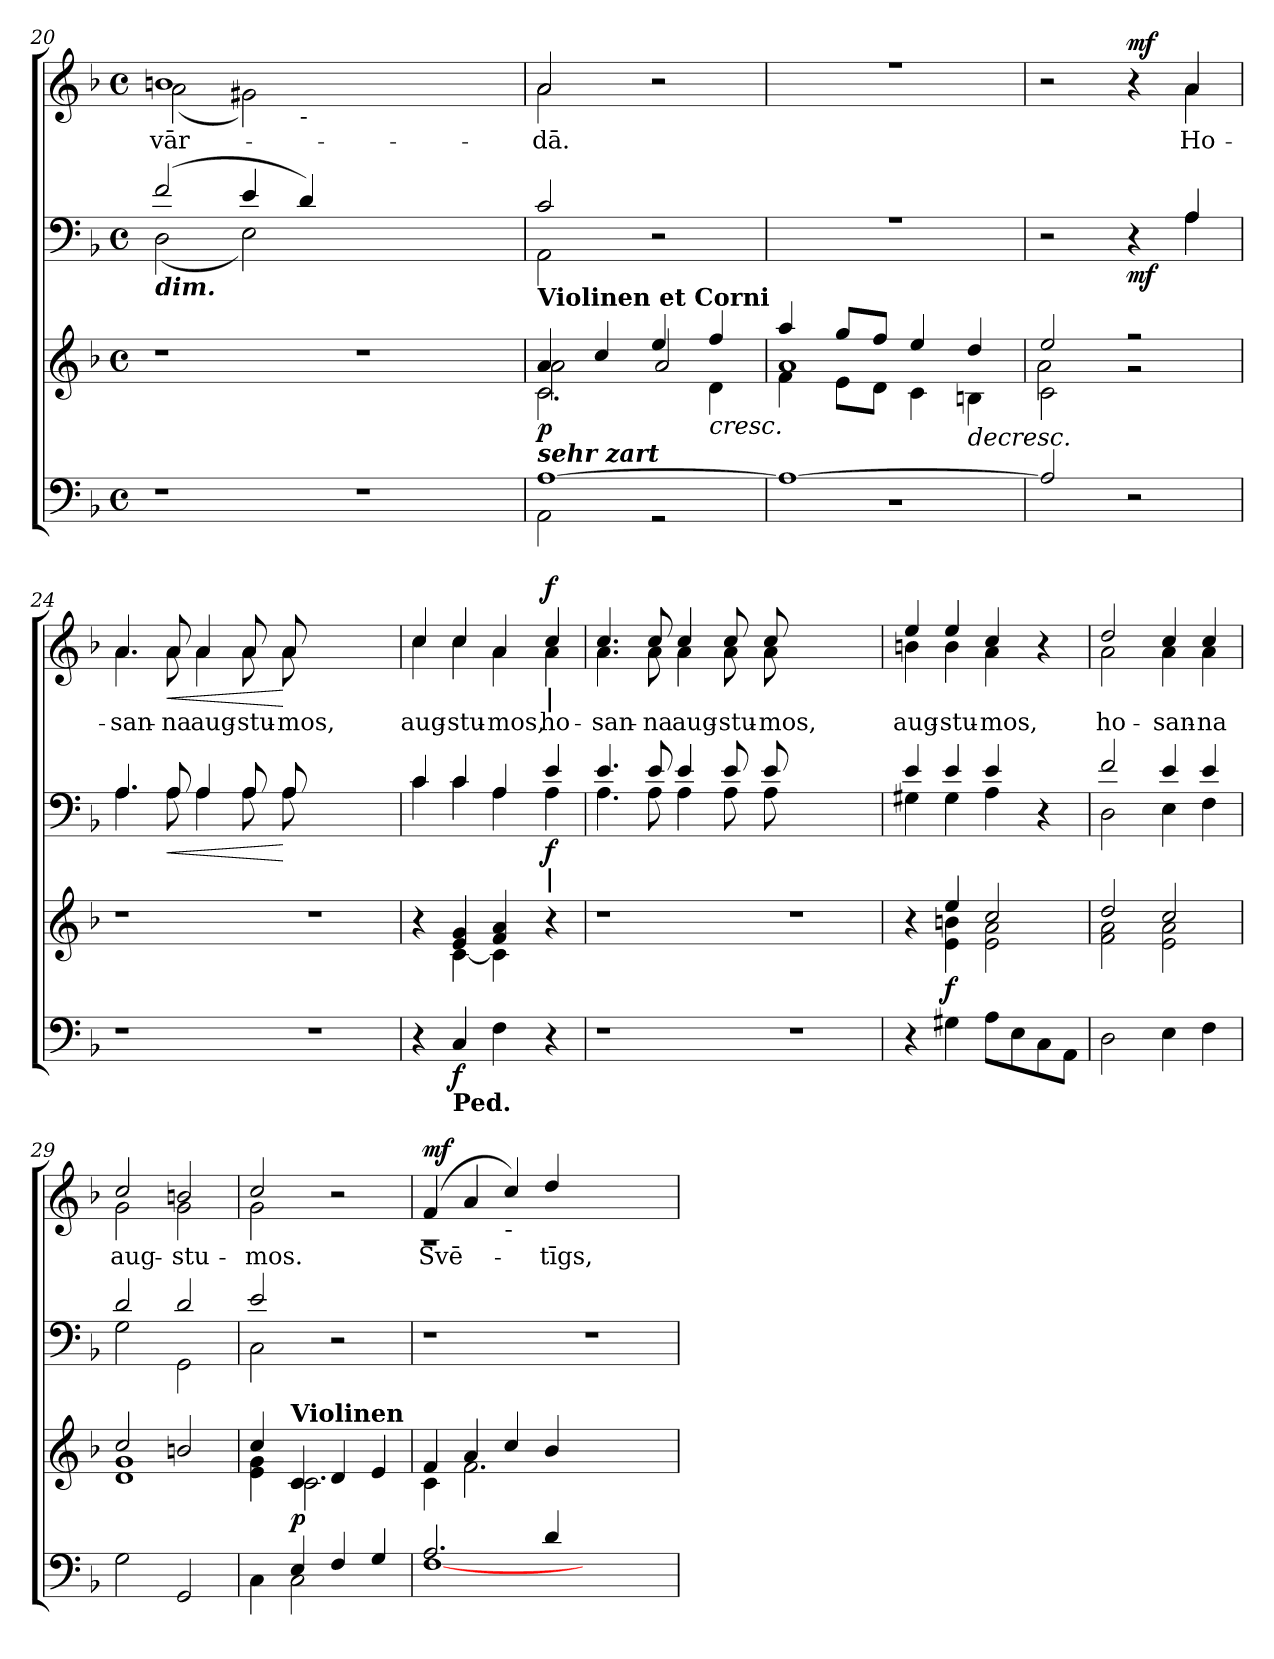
**kern	**dynam	**kern	**dynam	**kern	**dynam	**kern	**text	**dynam
*part4	*part4	*part3	*part3	*part2	*part2	*part1	*part1	*part1
*staff4	*staff4	*staff3	*staff3	*staff2	*staff2	*staff1	*staff1	*staff1
*clefF4	*	*clefG2	*	*clefF4	*	*clefG2	*	*
*k[b-]	*	*k[b-]	*	*k[b-]	*	*k[b-]	*	*
*F:	*	*F:	*	*F:	*	*F:	*	*
*M4/4	*	*M4/4	*	*M4/4	*	*M4/4	*	*
*met(c)	*	*met(c)	*	*met(c)	*	*met(c)	*	*
=20	=20	=20	=20	=20	=20	=20	=20	=20
*	*	*	*	*^	*	*	*	*
!	!	!	!	!	!	!	!LO:TX:a:Bi:t=dim.	!	!
!	!	!	!	!LO:TX:b:Bi:t=dim.	!	!	!	!	!
!	!	!	!	!	!	!	!	!LO:LY:b:color=#000000	!
*	*	*	*	*	*	*	*^	*	*
*	*	*	*	*	*	*	*	*^	*	*
1r	.	1r	.	(2fi/	(2Di\	.	1bni	(2ai\	2.ryy	vār-	.
.	.	.	.	4ei/	2Ei\)	.	.	2g#Xi\)	.	.	.
!	!	!	!	!	!	!	!	!	!LO:TX:b:t=-	!	!
.	.	.	.	4di/)	.	.	.	.	1ryy	.	.
1r	.	1r	.	1ryy	1ryy	.	1ryy	1ryy	.	.	.
.	.	.	.	.	.	.	.	.	4ryy	.	.
*	*	*	*	*	*	*	*v	*v	*v	*	*
!!LO:LB:g=z
=21	=21	=21	=21	=21	=21	=21	=21	=21	=21
*^	*	*^	*	*	*	*	*	*	*
*	*	*	*	*^	*	*	*	*	*	*	*
*	*	*	*	*	*	*	*	*	*	*^	*	*
*	*	*	*	*	*	*	*	*	*	*	*^	*	*
!	!	!	!LO:TX:a:B:t=Violinen et Corni	!	!	!	!	!	!	!	!	!	!	!
!LO:TX:a:Bi:t=sehr zart	!	!	!	!	!	!	!	!	!	!	!	!	!	!
!	!	!	!	!	!	!	!	!	!	!	!	!	!LO:LY:b:color=#000000	!
*	*	*	*	*	*	*	*	*	*	*	*v	*v	*	*
[1Ai	2AAi\	.	4ai/	2.ci\	2ai\	p	2ci/	2AAi\	.	2ai/	2ai\	-dā.	.
.	.	.	4cci/	.	.	.	.	.	.	.	.	.	.
.	2r	.	4eei/	.	2ai/	.	2r	2ryy	.	2r	2ryy	.	.
!	!	!	!	!	!	!LO:HP:b	!	!	!	!	!	!	!
.	.	.	4ffi/	4di\	.	<	.	.	.	.	.	.	.
=22	=22	=22	=22	=22	=22	=22	=22	=22	=22	=22	=22	=22	=22
1Ai_	1r	.	4aai/	4fi\	1ai	.	1r	1ryy	.	1r	1ryy	.	.
.	.	.	8ggi/L	8ei\L	.	.	.	.	.	.	.	.	.
.	.	.	8ffi/J	8di\J	.	.	.	.	.	.	.	.	.
.	.	.	4eei/	4ci\	.	.	.	.	.	.	.	.	.
!	!	!	!	!	!	!LO:HP:b	!	!	!	!	!	!	!
.	.	.	4ddi/	4Bni\	.	>	.	.	.	.	.	.	.
*v	*v	*	*	*	*	*	*	*	*	*	*	*	*
=23	=23	=23	=23	=23	=23	=23	=23	=23	=23	=23	=23	=23
2Ai/]	.	2eei/	2ci\	2ai\	.	2r	2ryy	.	2r	2ryy	.	.
2r	.	2r	2ryy	2r	.	4r	4ryy	mf	4r	4ryy	.	mf
!	!	!	!	!	!	!	!	!	!	!	!LO:LY:b:color=#000000	!
.	.	.	.	.	.	4Ai/	4Ai\	.	4ai/	4ai\	Ho-	.
*	*	*v	*v	*v	*	*	*	*	*v	*v	*	*
*	*	*	*	*v	*v	*	*	*	*
.	.	.	[	.	.	.	.	.
=24	=24	=24	=24	=24	=24	=24	=24	=24
*	*	*	*	*^	*	*	*	*
!	!	!	!	!	!	!	!	!LO:LY:b:color=#000000	!
*	*	*	*	*	*	*	*^	*	*
1r	.	1r	.	4.Ai/	4.Ai\	.	4.ai/	4.ai\	-san-	.
!	!	!	!	!	!	!LO:HP:b	!	!	!	!
!	!	!	!	!	!	!	!	!	!LO:LY:b:color=#000000	!LO:HP:b
.	.	.	.	8Ai\	8Ai/	<	8ai/	8ai\	-na	<
!	!	!	!	!	!	!	!	!	!LO:LY:b:color=#000000	!
.	.	.	.	4Ai/	4Ai\	.	4ai/	4ai\	aug-	.
!	!	!	!	!	!	!	!	!	!LO:LY:b:color=#000000	!
.	.	.	.	8Ai\	8Ai/	.	8ai/	8ai\	-stu-	.
!	!	!	!	!	!	!	!	!	!LO:LY:b:color=#000000	!
.	.	.	.	8Ai\	8Ai/	[	8ai/	8ai\	-mos,	[
1r	.	1r	.	1ryy	1ryy	.	1ryy	1ryy	.	.
=25	=25	=25	=25	=25	=25	=25	=25	=25	=25	=25
*	*	*^	*	*	*	*	*	*	*	*
!	!	!	!	!	!	!	!	!	!	!LO:LY:b:color=#000000	!
4r	.	4r	4ryy	.	4ci/	4ci\	.	4cci/	4cci\	aug-	.
!LO:TX:b:B:t=Ped.	!	!	!	!	!	!	!	!	!	!	!
!	!	!	!	!	!	!	!	!	!	!LO:LY:b:color=#000000	!
4Ci/	f	4ei/ 4gi	[4ci\	.	4ci/	4ci\	.	4cci/	4cci\	-stu-	.
!	!	!	!	!	!	!	!	!	!	!LO:LY:b:color=#000000	!
4Fi\	.	4fi/ 4ai	4ci\]	.	4Ai/	4Ai\	.	4ai/	4ai\	-mos,	.
!	!	!	!	!	!	!	!	!LO:TX:b:B:t=|	!	!	!
!	!	!	!	!	!LO:TX:b:B:t=|	!	!	!	!	!	!
!	!	!	!	!	!	!	!	!	!	!LO:LY:b:color=#000000	!
4r	.	4r	4ryy	.	4ei/	4Ai\	f	4cci/	4ai\	ho-	f
*	*	*v	*v	*	*	*	*	*	*	*	*
!!LO:LB:g=z	!!
=26	=26	=26	=26	=26	=26	=26	=26	=26	=26	=26
*	*	*^	*	*	*	*	*	*	*	*
!	!	!	!	!	!	!	!	!	!	!LO:LY:b:color=#000000	!
*	*	*v	*v	*	*	*	*	*	*	*	*
1r	.	1r	.	4.ei/	4.Ai\	.	4.cci/	4.ai\	-san-	.
!	!	!	!	!	!	!	!	!	!LO:LY:b:color=#000000	!
.	.	.	.	8ei/	8Ai\	.	8cci/	8ai\	-na	.
!	!	!	!	!	!	!	!	!	!LO:LY:b:color=#000000	!
.	.	.	.	4ei/	4Ai\	.	4cci/	4ai\	aug-	.
!	!	!	!	!	!	!	!	!	!LO:LY:b:color=#000000	!
.	.	.	.	8ei/	8Ai\	.	8cci/	8ai\	-stu-	.
!	!	!	!	!	!	!	!	!	!LO:LY:b:color=#000000	!
.	.	.	.	8ei/	8Ai\	.	8cci/	8ai\	-mos,	.
1r	.	1r	.	1ryy	1ryy	.	1ryy	1ryy	.	.
=27	=27	=27	=27	=27	=27	=27	=27	=27	=27	=27
*	*	*^	*	*	*	*	*	*	*	*
!	!	!	!	!	!	!	!	!	!	!LO:LY:b:color=#000000	!
4r	.	4r	4ryy	.	4ei/	4G#Xi\	.	4eei/	4bni\	aug-	.
!	!	!	!	!	!	!	!	!	!	!LO:LY:b:color=#000000	!
4G#Xi\	.	4eei/	4ei\ 4bni	f	4ei/	4G#i\	.	4eei/	4bi\	-stu-	.
!	!	!	!	!	!	!	!	!	!	!LO:LY:b:color=#000000	!
8Ai\L	.	2cci/	2ei\ 2ai	.	4ei/	4Ai\	.	4cci/	4ai\	-mos,	.
8Ei\	.	.	.	.	.	.	.	.	.	.	.
8Ci\	.	.	.	.	4r	4ryy	.	4r	4ryy	.	.
8AAi\J	.	.	.	.	.	.	.	.	.	.	.
=28	=28	=28	=28	=28	=28	=28	=28	=28	=28	=28	=28
!	!	!	!	!	!	!	!	!	!	!LO:LY:b:color=#000000	!
2Di\	.	2ddi/	2fi\ 2ai	.	2fi/	2Di\	.	2ddi/	2ai\	ho-	.
!	!	!	!	!	!	!	!	!	!	!LO:LY:b:color=#000000	!
4Ei\	.	2cci/	2ei\ 2ai	.	4ei/	4Ei\	.	4cci/	4ai\	-san-	.
!	!	!	!	!	!	!	!	!	!	!LO:LY:b:color=#000000	!
4Fi\	.	.	.	.	4ei/	4Fi\	.	4cci/	4ai\	-na	.
=29	=29	=29	=29	=29	=29	=29	=29	=29	=29	=29	=29
!	!	!	!	!	!	!	!	!	!	!LO:LY:b:color=#000000	!
2Gi\	.	2cci/	1di 1gi	.	2di/	2Gi\	.	2cci/	2gi\	aug-	.
!	!	!	!	!	!	!	!	!	!	!LO:LY:b:color=#000000	!
2GGi/	.	2bni/	.	.	2di/	2GGi\	.	2bni/	2gi\	-stu-	.
!!LO:PB:g=z	!!
=30	=30	=30	=30	=30	=30	=30	=30	=30	=30	=30	=30
*^	*	*	*	*	*	*	*	*	*	*	*
!	!	!	!	!	!	!	!	!	!	!	!LO:LY:b:color=#000000	!
4Ci\	4ryy	.	4cci/	4ei\ 4gi	.	2ei/	2Ci\	.	2cci/	2gi\	-mos.	.
!	!	!	!LO:TX:a:B:t=Violinen	!	!	!	!	!	!	!	!	!
4Ei/	2Ci\	.	4ci/	2.ci\	] p	.	.	.	.	.	.	.
4Fi/	.	.	4di/	.	.	2r	2ryy	.	2r	2ryy	.	.
4Gi/	4ryy	.	4ei/	.	.	.	.	.	.	.	.	.
*	*	*	*	*	*	*v	*v	*	*	*	*	*
=31	=31	=31	=31	=31	=31	=31	=31	=31	=31	=31	=31
!	!	!	!	!	!	!	!	!	!	!LO:LY:b:color=#000000	!
2.Ai/	[1Fi	.	4fi/	4ci\	.	1r	.	(4fi/	1r	Svē-	mf
.	.	.	4ai/	2.fi\	.	.	.	4ai/	.	.	.
!	!	!	!	!	!	!	!	!LO:TX:b:t=-	!	!	!
.	.	.	4cci/	.	.	.	.	4cci/)	.	.	.
!	!	!	!	!	!	!	!	!	!	!LO:LY:b:color=#000000	!
4di/	.	.	4b-i/	.	.	.	.	4ddi/	.	-tīgs,	.
1ryy	1ryy	.	1ryy	1ryy	.	1r	.	1ryy	1ryy	.	.
*v	*v	*	*	*	*	*	*	*v	*v	*	*
*	*	*v	*v	*	*	*	*	*	*
=	=	=	=	=	=	=	=	=
*-	*-	*-	*-	*-	*-	*-	*-	*-
